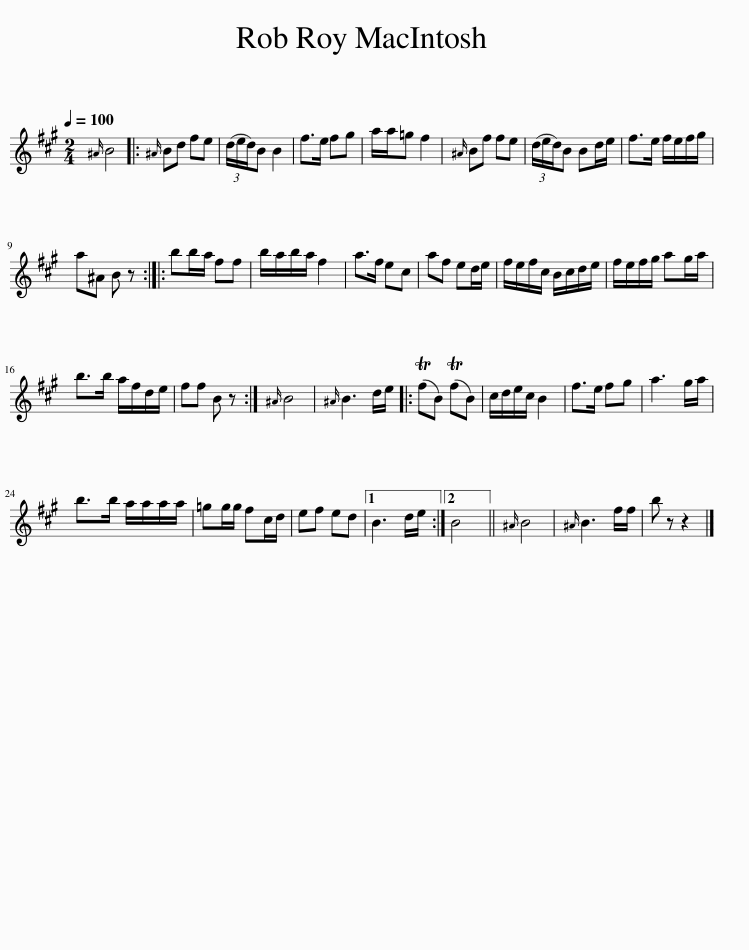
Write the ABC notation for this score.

X:1
L:1/8
Q:1/4=100
M:2/4
I:linebreak $
K:none
V:1 treble transpose="8 "
V:1
[K:A]{^A} B4 |:{^A} Bd fe | (3(d/e/d/)B B2 | f>e fg | a/a/=g f2 | %5
{^A} Bf fe | (3(d/e/d/)B Bd/e/ | f>e f/e/f/g/ |$ a^A B z :: bb/a/ ff | %10
 b/a/b/a/ f2 | a>f ec | af ed/e/ | f/e/f/c/ B/c/d/e/ | f/e/f/g/ ag/a/ |$ %15
 b>b a/f/d/e/ | ff B z :|{^A} B4 |{^A} B3 d/e/ |: (TfB) (TfB) | %20
 c/d/e/c/ B2 | f>e fg | a3 g/a/ |$ b>b a/a/a/a/ | =gg/g/ fc/d/ | %25
 ef ed |1 B3 d/e/ :|2 B4 ||{^A} B4 |{^A} B3 f/f/ | %30
 b z z2 |] %31
